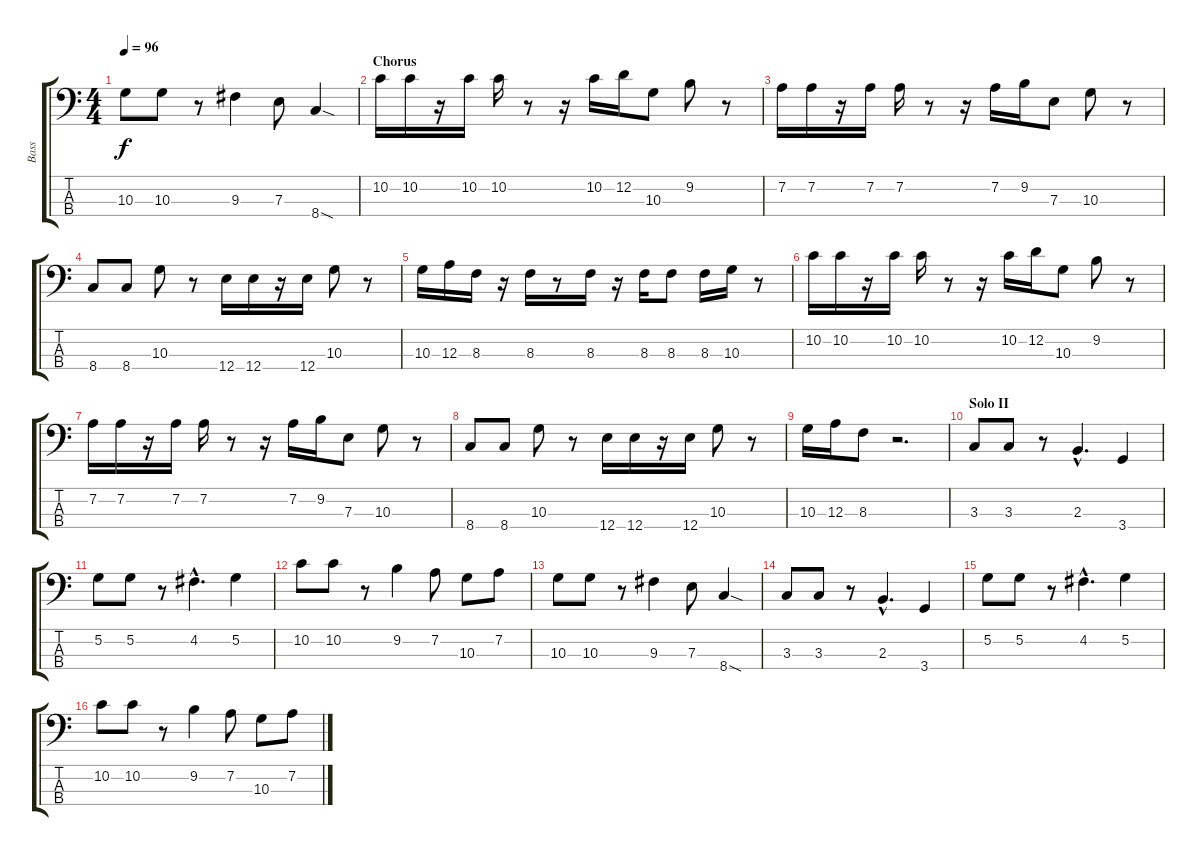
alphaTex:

\track ("Bass" "Bass") {instrument electricbassfinger}
\staff {score tabs}
\tuning (G2 D2 A1 E1) {hide}
\ts (4 4)
\tempo 96
\clef f4
\ks c
10.3.8{dy f} 10.3.8 r.8 9.3.4 7.3.8 8.4{sod}.4 |
\section ("" "Chorus")
10.2.16 10.2.16 r.16 10.2.16 10.2.16 r.8 r.16 10.2.16 12.2.16 10.3.8 9.2.8 r.8 |
7.2.16 7.2.16 r.16 7.2.16 7.2.16 r.8 r.16 7.2.16 9.2.16 7.3.8 10.3.8 r.8 |
8.4.8 8.4.8 10.3.8 r.8 12.4.16 12.4.16 r.16 12.4.16 10.3.8 r.8 |
10.3.16 12.3.16 8.3.16 r.16 8.3.16 r.8 8.3.16 r.16 8.3.16 8.3.8 8.3.16 10.3.16 r.8 |
10.2.16 10.2.16 r.16 10.2.16 10.2.16 r.8 r.16 10.2.16 12.2.16 10.3.8 9.2.8 r.8 |
7.2.16 7.2.16 r.16 7.2.16 7.2.16 r.8 r.16 7.2.16 9.2.16 7.3.8 10.3.8 r.8 |
8.4.8 8.4.8 10.3.8 r.8 12.4.16 12.4.16 r.16 12.4.16 10.3.8 r.8 |
10.3.16 12.3.16 8.3.8 r.2{d} |
\section ("" "Solo II")
3.3.8 3.3.8 r.8 2.3{hac}.4{d} 3.4.4 |
5.2.8 5.2.8 r.8 4.2{hac}.4{d} 5.2.4 |
10.2.8 10.2.8 r.8 9.2.4 7.2.8 10.3.8 7.2.8 |
10.3.8 10.3.8 r.8 9.3.4 7.3.8 8.4{sod}.4 |
3.3.8 3.3.8 r.8 2.3{hac}.4{d} 3.4.4 |
5.2.8 5.2.8 r.8 4.2{hac}.4{d} 5.2.4 |
10.2.8 10.2.8 r.8 9.2.4 7.2.8 10.3.8 7.2.8
